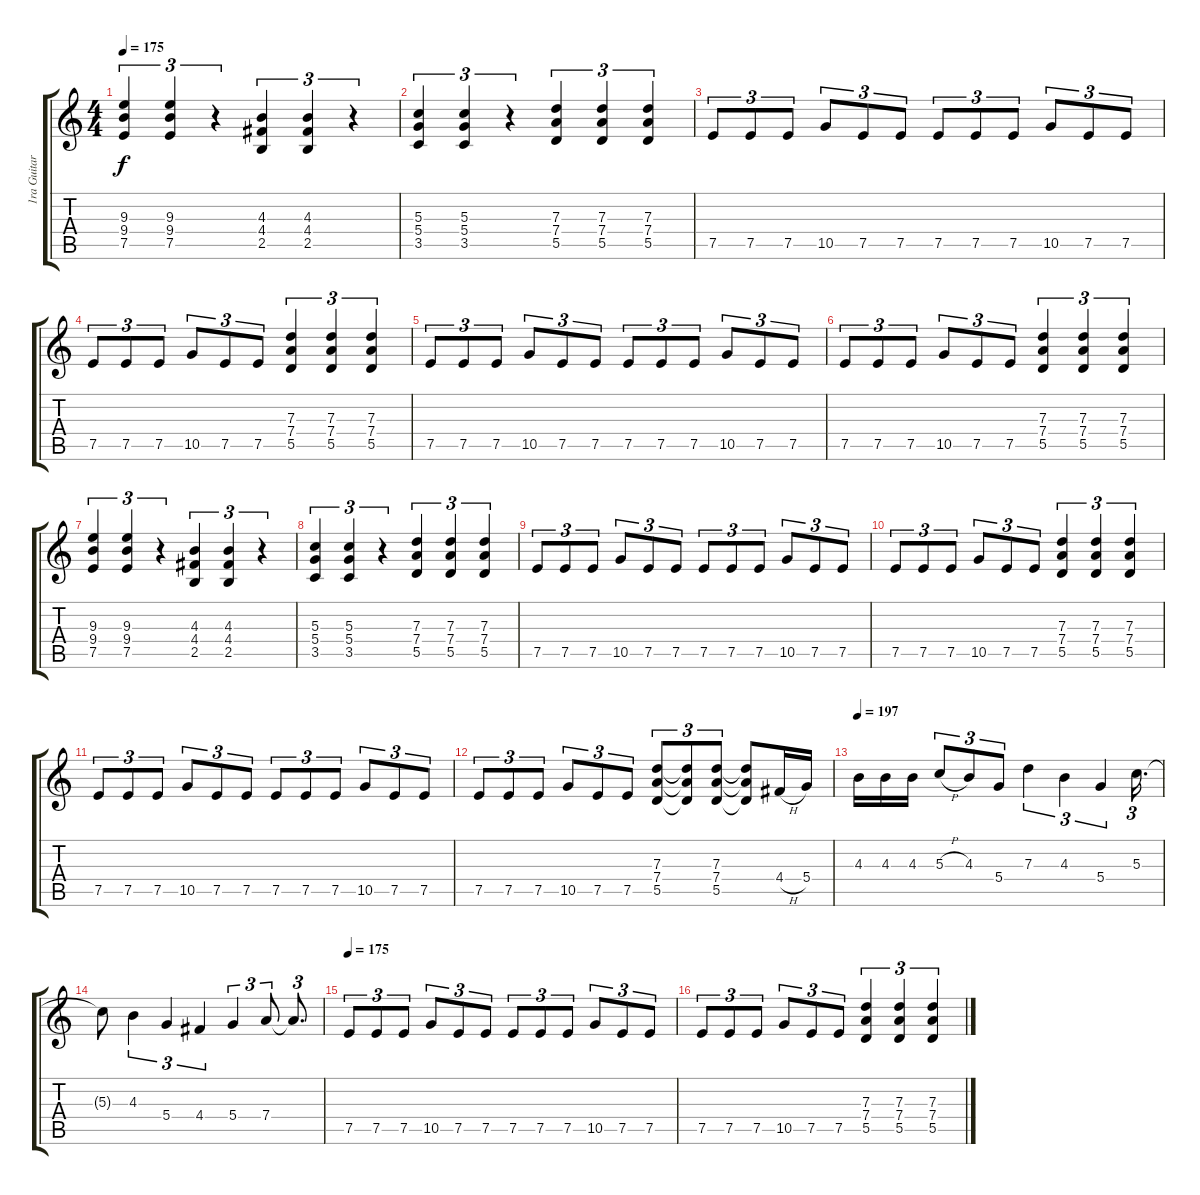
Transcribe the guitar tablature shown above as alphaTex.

\track ("1ra Guitarra" "1ra Guitar") {instrument distortionguitar}
\staff {score tabs}
\tuning (E4 B3 G3 D3 A2 E2) {hide}
\ts (4 4)
\tempo 175
\clef g2
\ks c
(9.3 9.4 7.5).4{tu (3 2) dy f} (9.3 9.4 7.5).4{tu (3 2)} r.4{tu (3 2)} (4.3 4.4 2.5).4{tu (3 2)} (4.3 4.4 2.5).4{tu (3 2)} r.4{tu (3 2)} |
(5.3 5.4 3.5).4{tu (3 2)} (5.3 5.4 3.5).4{tu (3 2)} r.4{tu (3 2)} (7.3 7.4 5.5).4{tu (3 2)} (7.3 7.4 5.5).4{tu (3 2)} (7.3 7.4 5.5).4{tu (3 2)} |
7.5.8{tu (3 2)} 7.5.8{tu (3 2)} 7.5.8{tu (3 2)} 10.5.8{tu (3 2)} 7.5.8{tu (3 2)} 7.5.8{tu (3 2)} 7.5.8{tu (3 2)} 7.5.8{tu (3 2)} 7.5.8{tu (3 2)} 10.5.8{tu (3 2)} 7.5.8{tu (3 2)} 7.5.8{tu (3 2)} |
7.5.8{tu (3 2)} 7.5.8{tu (3 2)} 7.5.8{tu (3 2)} 10.5.8{tu (3 2)} 7.5.8{tu (3 2)} 7.5.8{tu (3 2)} (7.3 7.4 5.5).4{tu (3 2)} (7.3 7.4 5.5).4{tu (3 2)} (7.3 7.4 5.5).4{tu (3 2)} |
7.5.8{tu (3 2)} 7.5.8{tu (3 2)} 7.5.8{tu (3 2)} 10.5.8{tu (3 2)} 7.5.8{tu (3 2)} 7.5.8{tu (3 2)} 7.5.8{tu (3 2)} 7.5.8{tu (3 2)} 7.5.8{tu (3 2)} 10.5.8{tu (3 2)} 7.5.8{tu (3 2)} 7.5.8{tu (3 2)} |
7.5.8{tu (3 2)} 7.5.8{tu (3 2)} 7.5.8{tu (3 2)} 10.5.8{tu (3 2)} 7.5.8{tu (3 2)} 7.5.8{tu (3 2)} (7.3 7.4 5.5).4{tu (3 2)} (7.3 7.4 5.5).4{tu (3 2)} (7.3 7.4 5.5).4{tu (3 2)} |
(9.3 9.4 7.5).4{tu (3 2)} (9.3 9.4 7.5).4{tu (3 2)} r.4{tu (3 2)} (4.3 4.4 2.5).4{tu (3 2)} (4.3 4.4 2.5).4{tu (3 2)} r.4{tu (3 2)} |
(5.3 5.4 3.5).4{tu (3 2)} (5.3 5.4 3.5).4{tu (3 2)} r.4{tu (3 2)} (7.3 7.4 5.5).4{tu (3 2)} (7.3 7.4 5.5).4{tu (3 2)} (7.3 7.4 5.5).4{tu (3 2)} |
7.5.8{tu (3 2)} 7.5.8{tu (3 2)} 7.5.8{tu (3 2)} 10.5.8{tu (3 2)} 7.5.8{tu (3 2)} 7.5.8{tu (3 2)} 7.5.8{tu (3 2)} 7.5.8{tu (3 2)} 7.5.8{tu (3 2)} 10.5.8{tu (3 2)} 7.5.8{tu (3 2)} 7.5.8{tu (3 2)} |
7.5.8{tu (3 2)} 7.5.8{tu (3 2)} 7.5.8{tu (3 2)} 10.5.8{tu (3 2)} 7.5.8{tu (3 2)} 7.5.8{tu (3 2)} (7.3 7.4 5.5).4{tu (3 2)} (7.3 7.4 5.5).4{tu (3 2)} (7.3 7.4 5.5).4{tu (3 2)} |
7.5.8{tu (3 2)} 7.5.8{tu (3 2)} 7.5.8{tu (3 2)} 10.5.8{tu (3 2)} 7.5.8{tu (3 2)} 7.5.8{tu (3 2)} 7.5.8{tu (3 2)} 7.5.8{tu (3 2)} 7.5.8{tu (3 2)} 10.5.8{tu (3 2)} 7.5.8{tu (3 2)} 7.5.8{tu (3 2)} |
7.5.8{tu (3 2)} 7.5.8{tu (3 2)} 7.5.8{tu (3 2)} 10.5.8{tu (3 2)} 7.5.8{tu (3 2)} 7.5.8{tu (3 2)} (7.3 7.4 5.5).8{tu (3 2)} (7.3{t} 7.4{t} 5.5{t}).8{tu (3 2)} (7.3 7.4 5.5).8{tu (3 2)} (7.3{t} 7.4{t} 5.5{t}).8 4.4{h}.16 5.4.16 |
\tempo 197
4.3.16 4.3.16 4.3.16 5.3{h}.8{tu (3 2)} 4.3.8{tu (3 2)} 5.4.8{tu (3 2)} 7.3.4{tu (3 2)} 4.3.4{tu (3 2)} 5.4.4{tu (3 2)} 5.3.16{d tu (3 2)} |
5.3{t}.8 4.3.4{tu (3 2)} 5.4.4{tu (3 2)} 4.4.4{tu (3 2)} 5.4.4{tu (3 2)} 7.4.8{tu (3 2)} 7.4{t}.8{d tu (3 2)} |
\tempo 175
7.5.8{tu (3 2)} 7.5.8{tu (3 2)} 7.5.8{tu (3 2)} 10.5.8{tu (3 2)} 7.5.8{tu (3 2)} 7.5.8{tu (3 2)} 7.5.8{tu (3 2)} 7.5.8{tu (3 2)} 7.5.8{tu (3 2)} 10.5.8{tu (3 2)} 7.5.8{tu (3 2)} 7.5.8{tu (3 2)} |
7.5.8{tu (3 2)} 7.5.8{tu (3 2)} 7.5.8{tu (3 2)} 10.5.8{tu (3 2)} 7.5.8{tu (3 2)} 7.5.8{tu (3 2)} (7.3 7.4 5.5).4{tu (3 2)} (7.3 7.4 5.5).4{tu (3 2)} (7.3 7.4 5.5).4{tu (3 2)}
